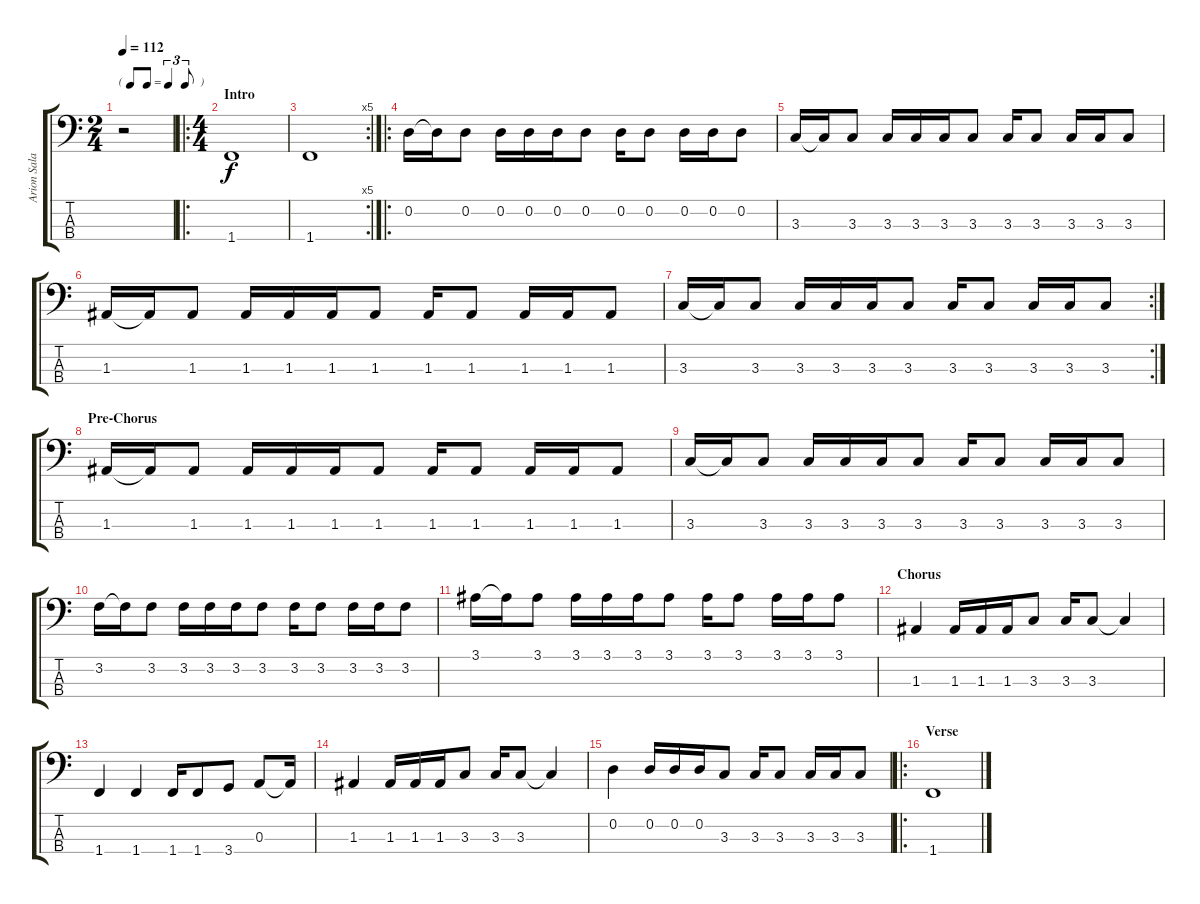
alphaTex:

\track ("Arion Salazar" "Arion Sala") {instrument electricbasspick}
\staff {score tabs}
\tuning (G2 D2 A1 E1) {hide}
\ts (2 4)
\tf triplet8th
\tempo 112
\clef f4
\ks c
r.2{dy f instrument electricbasspick} |
\ro
\ts (4 4)
\section ("" "Intro")
1.4.1 |
\rc 5
1.4.1 |
\ro
0.2.16 0.2{t}.16 0.2.8 0.2.16 0.2.16 0.2.16 0.2.8 0.2.16 0.2.8 0.2.16 0.2.16 0.2.8 |
3.3.16 3.3{t}.16 3.3.8 3.3.16 3.3.16 3.3.16 3.3.8 3.3.16 3.3.8 3.3.16 3.3.16 3.3.8 |
1.3.16 1.3{t}.16 1.3.8 1.3.16 1.3.16 1.3.16 1.3.8 1.3.16 1.3.8 1.3.16 1.3.16 1.3.8 |
\rc 2
3.3.16 3.3{t}.16 3.3.8 3.3.16 3.3.16 3.3.16 3.3.8 3.3.16 3.3.8 3.3.16 3.3.16 3.3.8 |
\section ("" "Pre-Chorus")
1.3.16 1.3{t}.16 1.3.8 1.3.16 1.3.16 1.3.16 1.3.8 1.3.16 1.3.8 1.3.16 1.3.16 1.3.8 |
3.3.16 3.3{t}.16 3.3.8 3.3.16 3.3.16 3.3.16 3.3.8 3.3.16 3.3.8 3.3.16 3.3.16 3.3.8 |
3.2.16 3.2{t}.16 3.2.8 3.2.16 3.2.16 3.2.16 3.2.8 3.2.16 3.2.8 3.2.16 3.2.16 3.2.8 |
3.1.16 3.1{t}.16 3.1.8 3.1.16 3.1.16 3.1.16 3.1.8 3.1.16 3.1.8 3.1.16 3.1.16 3.1.8 |
\section ("" "Chorus")
1.3.4 1.3.16 1.3.16 1.3.16 3.3.8 3.3.16 3.3.8 3.3{t}.4 |
1.4.4 1.4.4 1.4.16 1.4.8 3.4.8 0.3.8 0.3{t}.16 |
1.3.4 1.3.16 1.3.16 1.3.16 3.3.8 3.3.16 3.3.8 3.3{t}.4 |
0.2.4 0.2.16 0.2.16 0.2.16 3.3.8 3.3.16 3.3.8 3.3.16 3.3.16 3.3.8 |
\ro
\section ("" "Verse")
1.4.1
